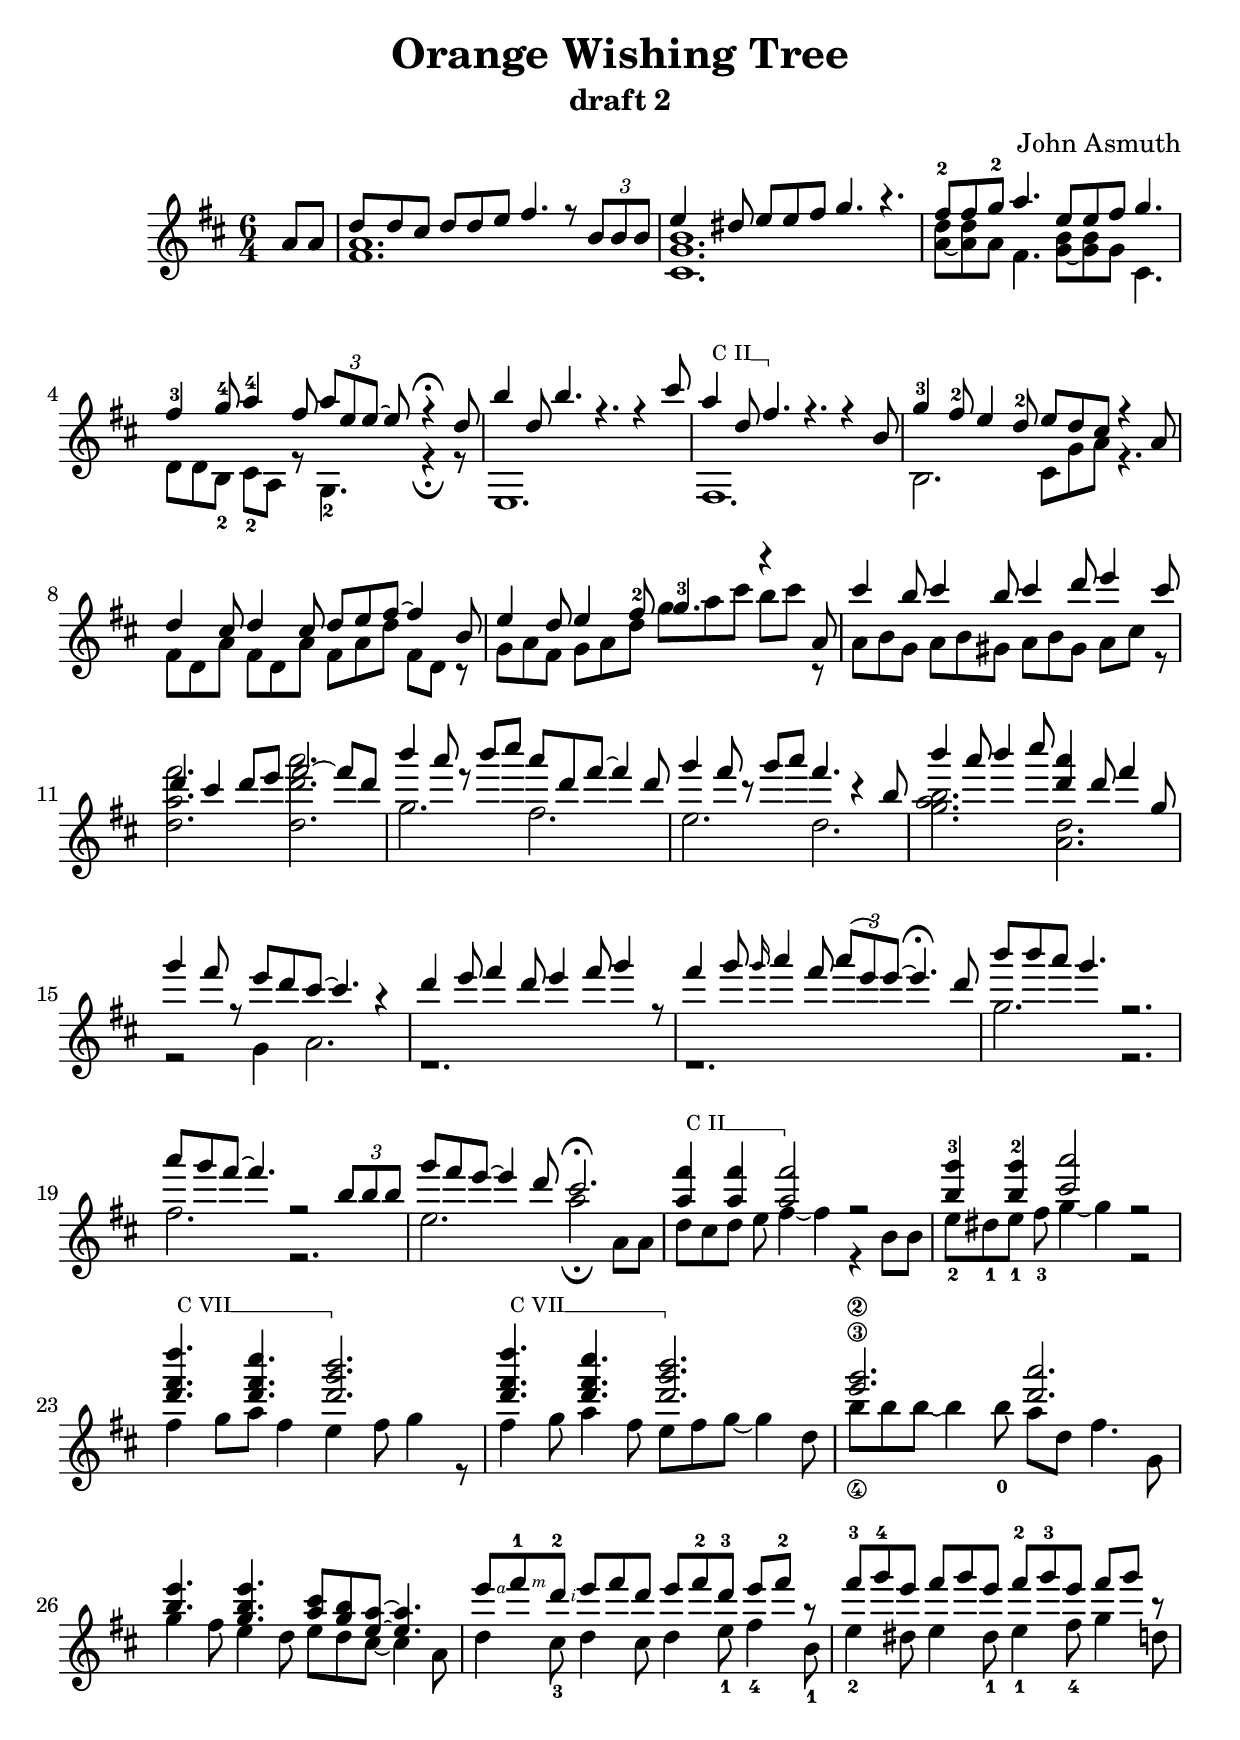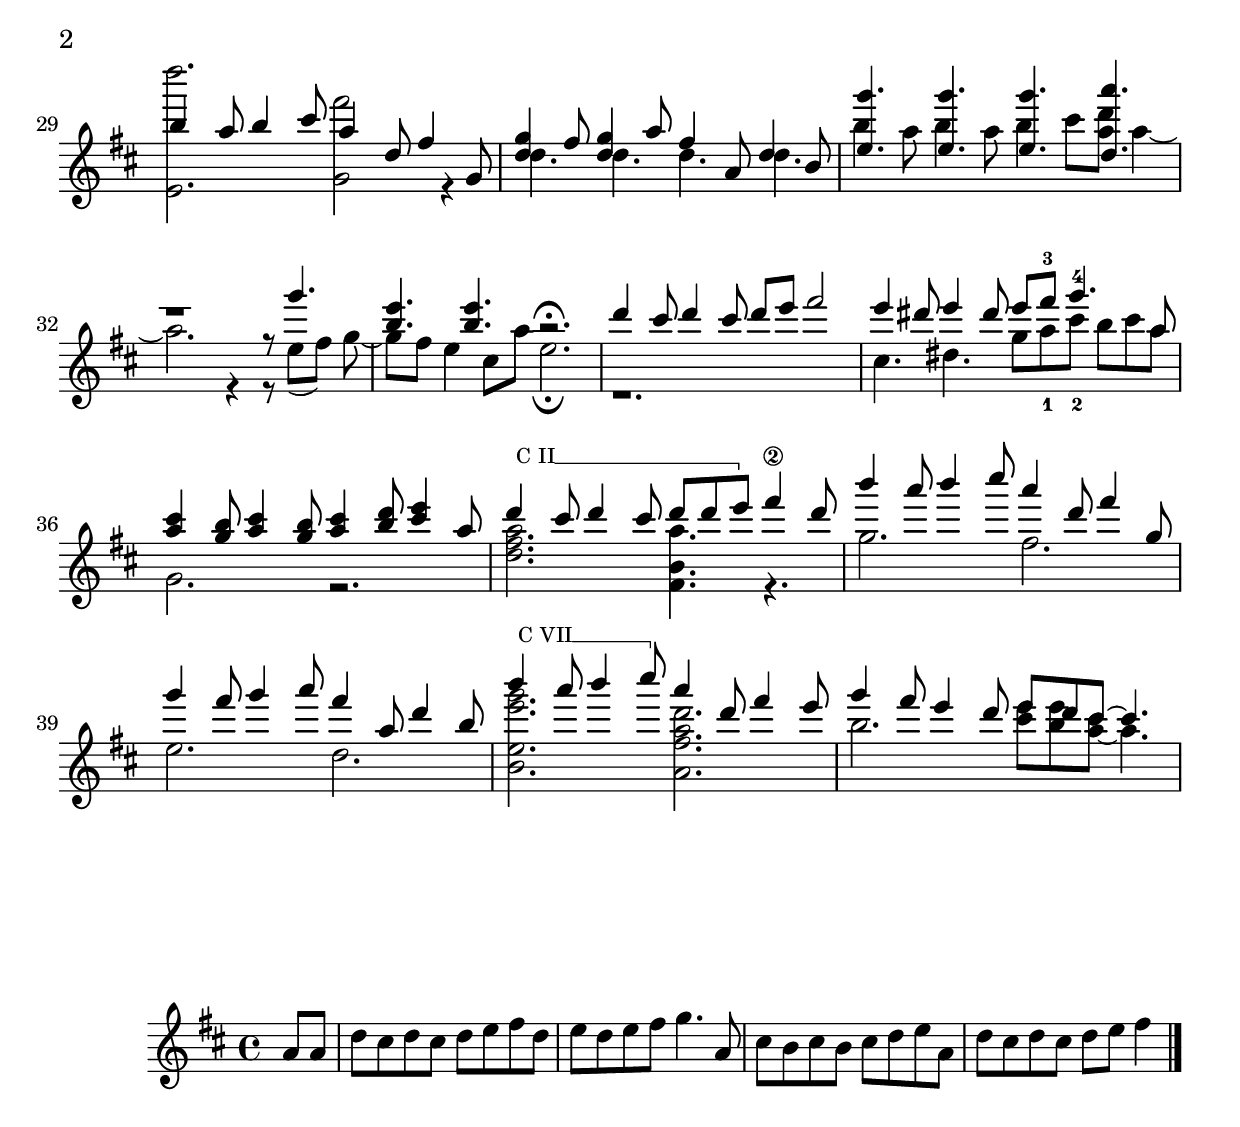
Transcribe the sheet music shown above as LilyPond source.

\version "2.18.2"
\header {
  title = "Orange Wishing Tree"
  subtitle = "draft 2"
  composer = "John Asmuth"
}

\include "bbarred.ly"
#(define RH rightHandFinger)

#(set-global-staff-size 23)
 <<
  \relative d'' {
    \partial 4
    \time 6/4
    \key d \major
  
    a8 a |
    <<
      \new Voice = "melody"
      { \voiceOne 
        d[ d cis] d[ d e] fis4. r8 \tuplet 3/2 {b,8 b b} |
        e4 dis8 e[ e fis] g4. r |
      }
      \new Voice { \voiceTwo
        <fis, a>1. |
        <b g cis,>1. |
      }
    >>
    <<
      { \voiceOne 
        fis'8-2 fis g-2 a4. e8 e fis g4. |
        fis4-3 g8-4 a4-4 fis8 \tuplet 3/2 { a[ e e~] } e r4 \fermata d8 |
      }
      \new Voice { \voiceTwo
        <d a~>8 <d a> a fis4. <b g~>8 <b g> g cis,4. |
        d8[ d b-2] cis-2 a r g4.-2 r4 \fermata r8 |
      }
    >>
    <<
      { \voiceOne 
        b''4 d,8 b'4. r4. r4 cis8 |
        \fbarre #"II" {a4 d,8 fis4.} r4. r4 b,8 |
      }
      \new Voice { \voiceTwo
        e,,1. |
        fis1. |
      }
    >>
    \oneVoice
    <<
      { \voiceOne 
        g''4-3 fis8-2 e4 d8-2 e8 d8 cis8 r4 a8  |
      }
      \new Voice { \voiceTwo
        b,2. cis8 g' a r4. |
      }
    >>
    <<
      { \voiceOne 
        d4 cis8 d4 cis8 d e fis~ fis4 b,8 |
        e4 d8 e4 fis8-2 g4.-3 r4 a,8 |
      }
      \new Voice { \voiceTwo
        fis8[ d a'] fis[ d a'] fis[ a d] fis,[ d] r |
        g[ a fis] g[ a d] g[ a cis] b[ cis] r |
      }
    >>
    <<
      { \voiceOne 
        cis4 b8 cis4 b8 cis4 d8 e4 cis8 |
        d4 cis d8[ e ] fis2~ fis8 d8 |
      }
      \new Voice { \voiceTwo
        a,8[ b g] a8[ b gis] a[ b gis] a[ cis] r |
        <fis' a, d,>2. <a d, d,> |
      }
    >>
    <<
      { \voiceOne 
        b4 a8 r8 b cis a d, fis~ fis4 d8 |
        g4 fis8 r g a fis4. r4 b,8 |
      }
      \new Voice { \voiceTwo
        g2. fis |
        e d |
      }
    >>
    <<
      { \voiceOne 
        b''4 a8 b4 cis8 <a d,>4 d,8 fis4 g,8 |
        g'4 fis8 r e[ d cis~] cis4. r4 |
      }
      \new Voice { \voiceTwo
        <b a g>2. <d, a> |
        r2 g,4 a2. |
      }
    >>
    <<
      { \voiceOne 
        d'4 e8 fis4 d8 e4 fis8 g4 r8 |
        fis4 g8 \grace g16 \glissando a4 fis8 \tuplet 3/2 {a (e) e~} e4. \fermata d8 |
      }
      \new Voice { \voiceTwo
        r1. r
      }
    >>
    \oneVoice 
    <<
      { \voiceOne 
        b'8[ b a] g4. r2. |
        a8[ g fis~] fis4.  r2 \tuplet 3/2 { b,8[ b b] } |
      }
      \new Voice { \voiceTwo
        g2. r |
        fis2. r |
      }
    >>
    <<
      { \voiceOne 
        g'8[ fis e~] e4 d8  cis2. \fermata |
      }
      \new Voice { \voiceTwo
        e,2. a2 \fermata a,8 a |
      }
    >>
    <<
      { \voiceOne 
        \fbarre #"II" { <a' fis'>4 <a fis'>4 <a fis'>2 } r2 |
        <b g'-3>4 <b g'-2>4 <cis a'>2 r2 |
      }
      \new Voice { \voiceTwo
        d,8[ cis d] e fis4~ fis4 r b,8 b |
        e-2[ dis-1 e-1] fis-3 g4~ g r2 |
      }
    >>
    <<
      { \voiceOne
        \fbarre #"VII" { <d'' fis, d>4. <cis fis, d> <b g d>2. } |
        \fbarre #"VII" { <d fis, d>4. <cis fis, d> <b g d>2. } |
      }
      \new Voice { \voiceTwo
        fis,4 g8 a8 fis4 e4 fis8 g4 r8 |
        fis4 g8 a4 fis8 e8[ fis8 g8~] g4 d8 |
      }
    >>
    <<
      { \voiceOne
        \set stringNumberOrientations = #'(up)
        <e'\3 g\2>2. <d a'> |
        <b e>4. <g b e> <a cis>8 <g b> <e a>~ <e a>4. |
      }
      \new Voice { \voiceTwo
        \set stringNumberOrientations = #'(down)
        b'8\4[ b b~] b4 b8-0 a d, fis4. g,8 |
        g'4 fis8 e4 d8 e[ d cis~] cis4 a8 |
      }
    >>
    <<
      { \voiceOne
        e''8\RH #4 [ fis-1 \RH #3 d-2] \RH #2 e[ fis d] e[ fis-2 d-3] e[ fis-2] r |
        fis8-3[ g-4 e] fis[ g e] fis-2[ g-3 e] fis[ g] r |
      }
      \new Voice { \voiceTwo
        d,4 cis8-3 d4 cis8 d4 e8-1 fis4-4 b,8-1 |
        e4-2 dis8 e4 dis8-1 e4-1 fis8-4 g4 d8 |
      }
    >>
    <<
      { \voiceTwo 
        <d'' e,,,>2.  <fis, g,,>2 r4 |
        d,4. d d d |
      }
      \new Voice { \voiceOne
        b'4 a8 b4 cis8 a4 d,8 fis4 g,8  |
        <g' d>4 fis8 <g d>4 a8 fis4 a,8 d4 b8 |
      }
    >>
    <<
      { \voiceOne
        <g'' e,>4. <g e,> <g e,> <a d,,> |
        r1 r8 g4. |
        <b, e>4. <b e> r2. \fermata |
      }
      \new Voice { \voiceTwo
        b4 a8 b4 a8 b4 cis8 <d a>8 a4~ |
        a2. r4 r8 e8[(fis)] g~  |
        g8 fis8 e4 cis8a'8 e2. \fermata |
      }
    >>
    <<
      { \voiceOne 
        d'4 cis8 d4 cis8 d e fis2 |
        e4 dis8 e4 dis8 e fis-3 g4.-4 a,8 |
      }
      \new Voice { \voiceTwo
        r1. |
        cis,4. dis4. g8[ a-1 cis-2] b[ cis a] |
      }
    >>
    <<
      { \voiceOne 
        <cis a>4 <b g>8 <cis a>4 <b g>8 <cis a>4 <d b>8 <e cis>4 a,8 |
        \fbarre #"II" { d4 cis8 d4 cis8 d8 d e } fis4\2 d8 |
      }
      \new Voice { \voiceTwo
        g,,2. r |
        <d' fis a>2. <fis, b a'>4. r4. |
      }
    >>
    <<
      { \voiceOne 
        b''4 a8 b4 cis8 a4 d,8 fis4 g,8 |
        g'4 fis8 g4 a8 fis4 a,8 d4 b8 |
      }
      \new Voice { \voiceTwo
        g2. fis |
        e d |
      }
    >>
    <<
      { \voiceOne 
        \fbarre #"VII" { b''4 a8 b4 cis8 } a4 d,8 fis4 e8 |
        g4 fis8 e4 d8 e[ d cis~] cis4. |
      }
      \new Voice { \voiceTwo
        <e, b e' g>2. <a, fis' a d> |
        b' <cis e>8 <b e> <a~ cis> a4. |
      }
    >>
  }
>>
{
  \time 4/4
  \key d \major
  \partial 4
  a'8 a' |
  d''8 cis'' d'' cis'' d'' e'' fis'' d'' |
  e'' d'' e'' fis'' g''4. a'8 |
  cis''8 b' cis'' b' cis'' d'' e'' a' |
  d'' cis'' d'' cis'' d'' e'' fis''4
  \bar "|."
}